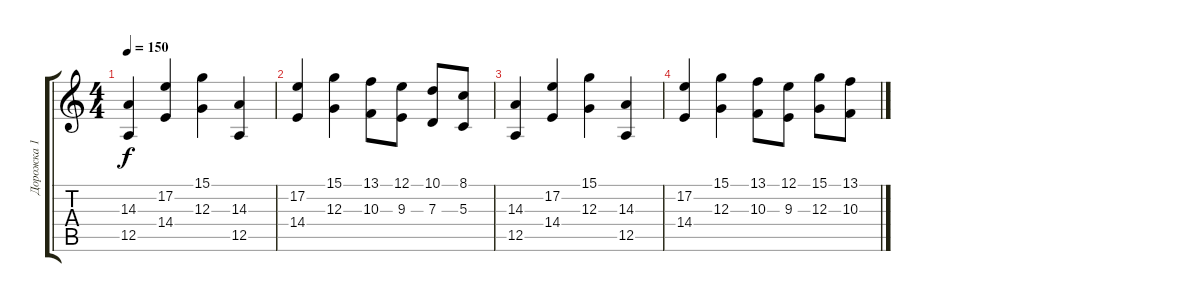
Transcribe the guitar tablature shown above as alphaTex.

\track ("Дорожка 1" "Дорожка 1") {instrument synthstrings1}
\staff {score tabs}
\tuning (E4 B3 G3 D3 A2 E2) {hide}
\ts (4 4)
\tempo 150
\clef g2
\ks c
(14.3 12.5).4{dy f} (17.2 14.4).4 (15.1 12.3).4 (14.3 12.5).4 |
(17.2 14.4).4 (15.1 12.3).4 (13.1 10.3).8 (12.1 9.3).8 (10.1 7.3).8 (8.1 5.3).8 |
(14.3 12.5).4 (17.2 14.4).4 (15.1 12.3).4 (14.3 12.5).4 |
(17.2 14.4).4 (15.1 12.3).4 (13.1 10.3).8 (12.1 9.3).8 (15.1 12.3).8 (13.1 10.3).8
